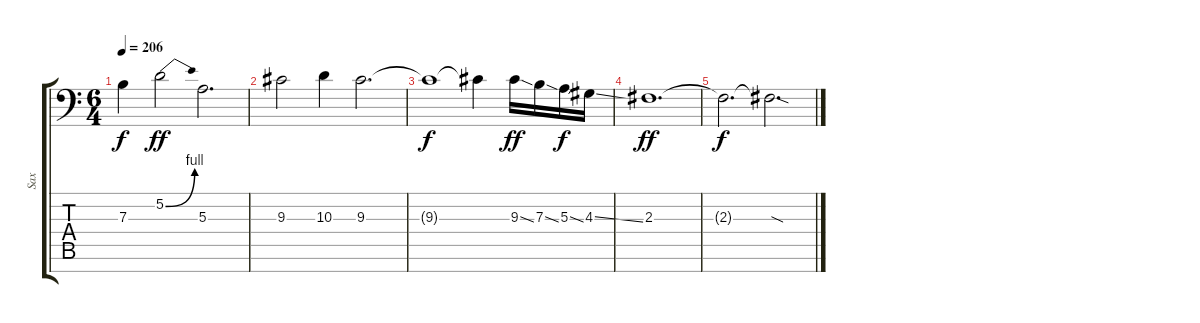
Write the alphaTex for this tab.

\track ("Sax" "Sax") {instrument altosax}
\staff {score tabs}
\tuning (D4 A3 E3 D3 A2 E2 A1) {hide}
\ts (6 4)
\tempo 206
\clef f4
\ks c
7.3{t}.4{dy f} 5.2{be (bend 0 0 60 4)}.2{dy ff} 5.3.2{d} |
9.3.2 10.3.4 9.3.2{d} |
9.3{t}.1{dy f} 9.3{t}.4 9.3{ss}.16{dy ff} 7.3{ss}.16 5.3{ss}.16{dy f} 4.3{ss}.16 |
2.3.1{d dy ff} |
2.3{t}.2{d dy f} 2.3{sod t}.2{d}
